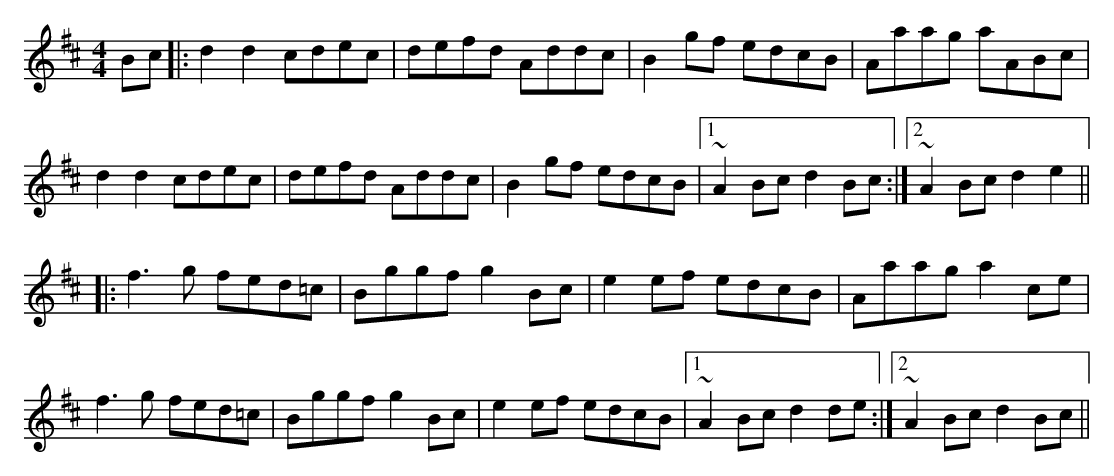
X:1
M:4/4
K:D
Bc|:d2d2 cdec|defd Addc|B2gf edcB|Aaag aABc|
d2d2 cdec|defd Addc|B2gf edcB|1 ~A2Bc d2Bc:|2 ~A2Bc d2e2||
|:f3g fed=c|Bggf g2Bc|e2ef edcB|Aaag a2ce|
f3g fed=c|Bggf g2Bc|e2ef edcB|1 ~A2Bc d2de:|2 ~A2Bc d2Bc||
